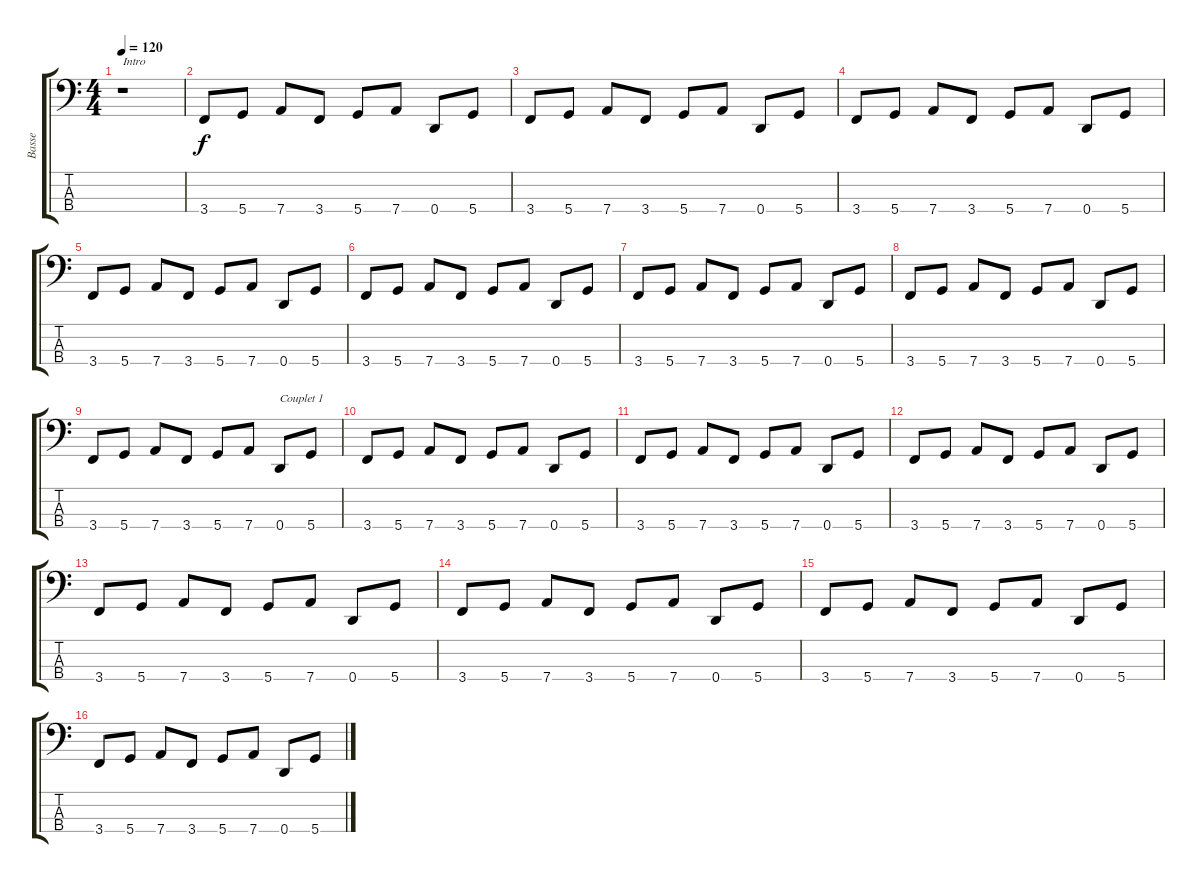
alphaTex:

\track ("Basse" "Basse") {instrument electricbasspick}
\staff {score tabs}
\tuning (G2 D2 A1 D1) {hide}
\ts (4 4)
\tempo 120
\clef f4
\ks c
r.1{txt "Intro" dy f instrument electricbasspick} |
3.4.8 5.4.8 7.4.8 3.4.8 5.4.8 7.4.8 0.4.8 5.4.8 |
3.4.8 5.4.8 7.4.8 3.4.8 5.4.8 7.4.8 0.4.8 5.4.8 |
3.4.8 5.4.8 7.4.8 3.4.8 5.4.8 7.4.8 0.4.8 5.4.8 |
3.4.8 5.4.8 7.4.8 3.4.8 5.4.8 7.4.8 0.4.8 5.4.8 |
3.4.8 5.4.8 7.4.8 3.4.8 5.4.8 7.4.8 0.4.8 5.4.8 |
3.4.8 5.4.8 7.4.8 3.4.8 5.4.8 7.4.8 0.4.8 5.4.8 |
3.4.8 5.4.8 7.4.8 3.4.8 5.4.8 7.4.8 0.4.8 5.4.8 |
3.4.8 5.4.8 7.4.8 3.4.8 5.4.8 7.4.8 0.4.8{txt "Couplet 1"} 5.4.8 |
3.4.8 5.4.8 7.4.8 3.4.8 5.4.8 7.4.8 0.4.8 5.4.8 |
3.4.8 5.4.8 7.4.8 3.4.8 5.4.8 7.4.8 0.4.8 5.4.8 |
3.4.8 5.4.8 7.4.8 3.4.8 5.4.8 7.4.8 0.4.8 5.4.8 |
3.4.8 5.4.8 7.4.8 3.4.8 5.4.8 7.4.8 0.4.8 5.4.8 |
3.4.8 5.4.8 7.4.8 3.4.8 5.4.8 7.4.8 0.4.8 5.4.8 |
3.4.8 5.4.8 7.4.8 3.4.8 5.4.8 7.4.8 0.4.8 5.4.8 |
3.4.8 5.4.8 7.4.8 3.4.8 5.4.8 7.4.8 0.4.8 5.4.8
